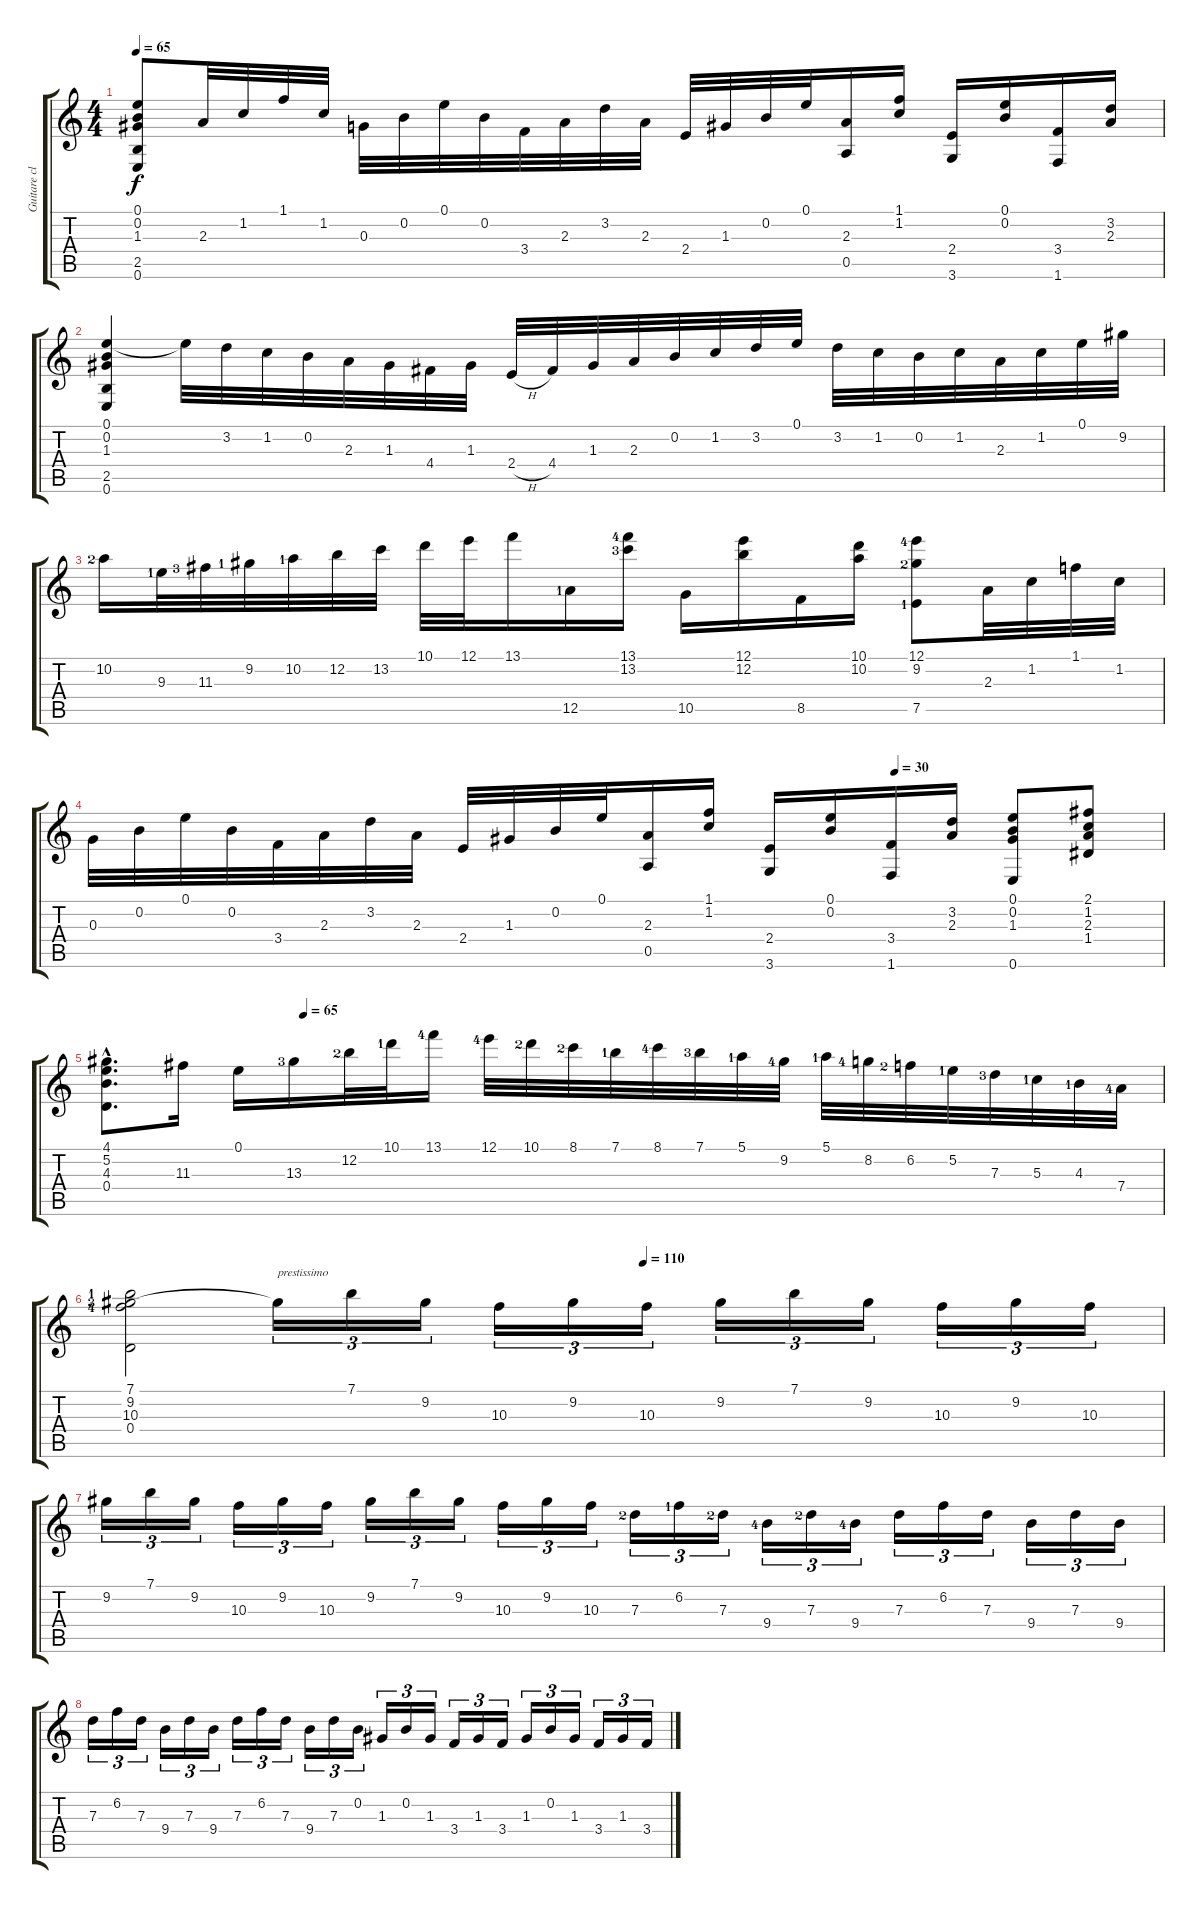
\track ("Guitare classique" "Guitare cl") {instrument acousticguitarnylon}
\staff {score tabs}
\tuning (E4 B3 G3 D3 A2 E2) {hide}
\ts (4 4)
\tempo 65
\clef g2
\ks c
(0.1 0.2 1.3 2.5 0.6).8{dy f} 2.3.32 1.2.32 1.1.32 1.2.32 0.3.32 0.2.32 0.1.32 0.2.32 3.4.32 2.3.32 3.2.32 2.3.32 2.4.32 1.3.32 0.2.32 0.1.32 (2.3 0.5).16 (1.1 1.2).16 (2.4 3.6).16 (0.1 0.2).16 (3.4 1.6).16 (3.2 2.3).16 |
(0.1 0.2 1.3 2.5 0.6).4 0.1{t}.32 3.2.32 1.2.32 0.2.32 2.3.32 1.3.32 4.4.32 1.3.32 2.4{h}.32 4.4.32 1.3.32 2.3.32 0.2.32 1.2.32 3.2.32 0.1.32 3.2.32 1.2.32 0.2.32 1.2.32 2.3.32 1.2.32 0.1.32 9.2.32 |
10.2{lf 3}.16 9.3{lf 2}.32 11.3{lf 4}.32 9.2{lf 2}.32 10.2{lf 2}.32 12.2.32 13.2.32 10.1.32 12.1.32 13.1.16 12.5{lf 2}.16 (13.1{lf 5} 13.2{lf 4}).16 10.5.16 (12.1 12.2).16 8.5.16 (10.1 10.2).16 (12.1{lf 5} 9.2{lf 3} 7.5{lf 2}).8 2.3.32 1.2.32 1.1.32 1.2.32 |
\tempo (30 0.75)
0.3.32 0.2.32 0.1.32 0.2.32 3.4.32 2.3.32 3.2.32 2.3.32 2.4.32 1.3.32 0.2.32 0.1.32 (2.3 0.5).16 (1.1 1.2).16 (2.4 3.6).16 (0.1 0.2).16 (3.4 1.6).16 (3.2 2.3).16 (0.1 0.2 1.3 0.6).8 (2.1 1.2 2.3 1.4).8 |
\tempo (65 0.1875)
(4.1{hac} 5.2{hac} 4.3{hac} 0.4).8{d} 11.3.16 0.1.16 13.3{lf 4}.16 12.2{lf 3}.32 10.1{lf 2}.32 13.1{lf 5}.16 12.1{lf 5}.32 10.1{lf 3}.32 8.1{lf 3}.32 7.1{lf 2}.32 8.1{lf 5}.32 7.1{lf 4}.32 5.1{lf 2}.32 9.2{lf 5}.32 5.1{lf 2}.32 8.2{lf 5}.32 6.2{lf 3}.32 5.2{lf 2}.32 7.3{lf 4}.32 5.3{lf 2}.32 4.3{lf 2}.32 7.4{lf 5}.32 |
\tempo (110 0.5)
(7.1{lf 2} 9.2{lf 4} 10.3{lf 5} 0.4).2 9.2{t}.16{tu (3 2) txt "prestissimo"} 7.1.16{tu (3 2)} 9.2.16{tu (3 2)} 10.3.16{tu (3 2)} 9.2.16{tu (3 2)} 10.3.16{tu (3 2)} 9.2.16{tu (3 2)} 7.1.16{tu (3 2)} 9.2.16{tu (3 2)} 10.3.16{tu (3 2)} 9.2.16{tu (3 2)} 10.3.16{tu (3 2)} |
9.2.16{tu (3 2)} 7.1.16{tu (3 2)} 9.2.16{tu (3 2)} 10.3.16{tu (3 2)} 9.2.16{tu (3 2)} 10.3.16{tu (3 2)} 9.2.16{tu (3 2)} 7.1.16{tu (3 2)} 9.2.16{tu (3 2)} 10.3.16{tu (3 2)} 9.2.16{tu (3 2)} 10.3.16{tu (3 2)} 7.3{lf 3}.16{tu (3 2)} 6.2{lf 2}.16{tu (3 2)} 7.3{lf 3}.16{tu (3 2)} 9.4{lf 5}.16{tu (3 2)} 7.3{lf 3}.16{tu (3 2)} 9.4{lf 5}.16{tu (3 2)} 7.3.16{tu (3 2)} 6.2.16{tu (3 2)} 7.3.16{tu (3 2)} 9.4.16{tu (3 2)} 7.3.16{tu (3 2)} 9.4.16{tu (3 2)} |
7.3.16{tu (3 2)} 6.2.16{tu (3 2)} 7.3.16{tu (3 2)} 9.4.16{tu (3 2)} 7.3.16{tu (3 2)} 9.4.16{tu (3 2)} 7.3.16{tu (3 2)} 6.2.16{tu (3 2)} 7.3.16{tu (3 2)} 9.4.16{tu (3 2)} 7.3.16{tu (3 2)} 0.2.16{tu (3 2)} 1.3.16{tu (3 2)} 0.2.16{tu (3 2)} 1.3.16{tu (3 2)} 3.4.16{tu (3 2)} 1.3.16{tu (3 2)} 3.4.16{tu (3 2)} 1.3.16{tu (3 2)} 0.2.16{tu (3 2)} 1.3.16{tu (3 2)} 3.4.16{tu (3 2)} 1.3.16{tu (3 2)} 3.4.16{tu (3 2)}
